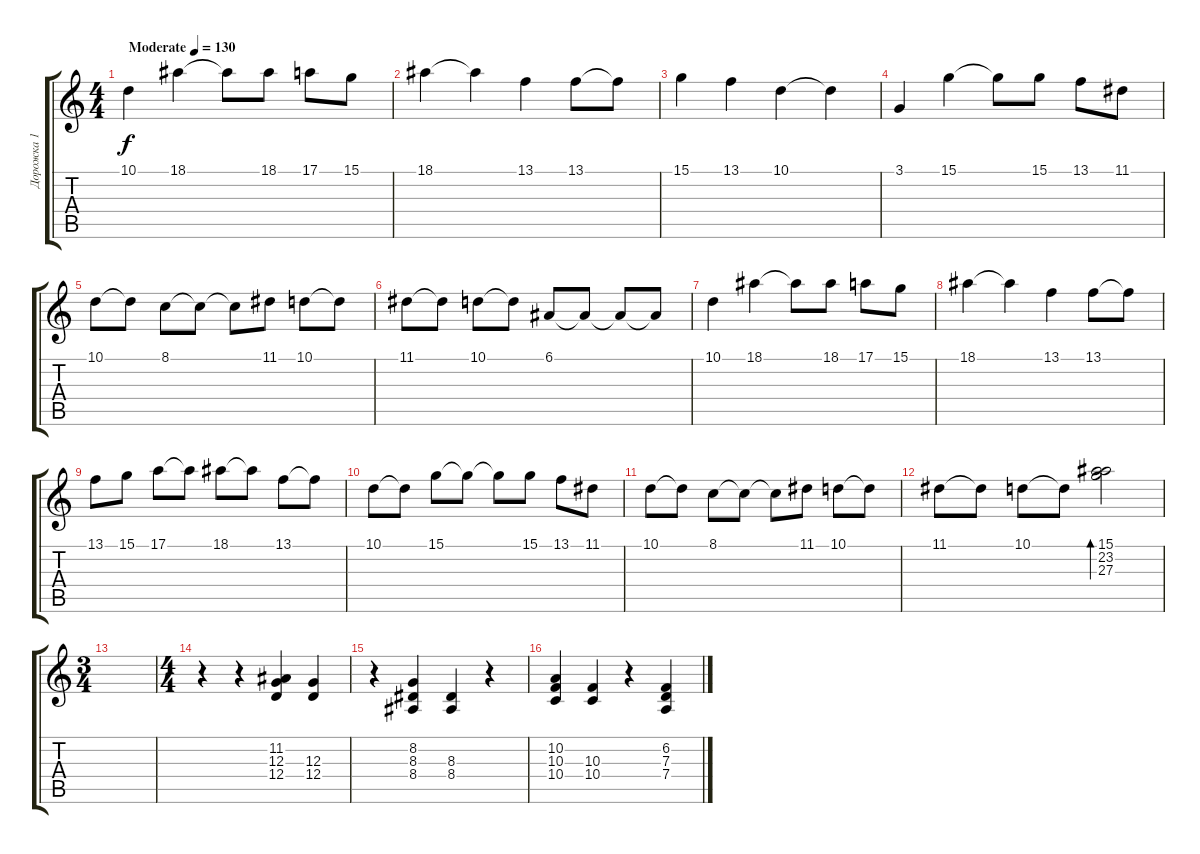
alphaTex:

\track ("Дорожка 1" "Дорожка 1") {instrument musicbox}
\staff {score tabs}
\tuning (E4 B3 G3 D3 A2 E2) {hide}
\ts (4 4)
\tempo (130 "Moderate")
\clef g2
\ks c
10.1.4{dy f instrument musicbox} 18.1.4 18.1{t}.8 18.1.8 17.1.8 15.1.8 |
18.1.4 18.1{t}.4 13.1.4 13.1.8 13.1{t}.8 |
15.1.4 13.1.4 10.1.4 10.1{t}.4 |
3.1.4 15.1.4 15.1{t}.8 15.1.8 13.1.8 11.1.8 |
10.1.8 10.1{t}.8 8.1.8 8.1{t}.8 8.1{t}.8 11.1.8 10.1.8 10.1{t}.8 |
11.1.8 11.1{t}.8 10.1.8 10.1{t}.8 6.1.8 6.1{t}.8 6.1{t}.8 6.1{t}.8 |
10.1.4 18.1.4 18.1{t}.8 18.1.8 17.1.8 15.1.8 |
18.1.4 18.1{t}.4 13.1.4 13.1.8 13.1{t}.8 |
13.1.8 15.1.8 17.1.8 17.1{t}.8 18.1.8 18.1{t}.8 13.1.8 13.1{t}.8 |
10.1.8 10.1{t}.8 15.1.8 15.1{t}.8 15.1{t}.8 15.1.8 13.1.8 11.1.8 |
10.1.8 10.1{t}.8 8.1.8 8.1{t}.8 8.1{t}.8 11.1.8 10.1.8 10.1{t}.8 |
11.1.8 11.1{t}.8 10.1.8 10.1{t}.8 (15.1 23.2 27.3).2{bd 240} |
\ts (3 4)
|
\ts (4 4)
r.4{instrument orchestralharp} r.4 (11.2 12.3 12.4).4 (12.3 12.4).4 |
r.4 (8.2 8.3 8.4).4 (8.3 8.4).4 r.4 |
(10.2 10.3 10.4).4 (10.3 10.4).4 r.4 (6.2 7.3 7.4).4
